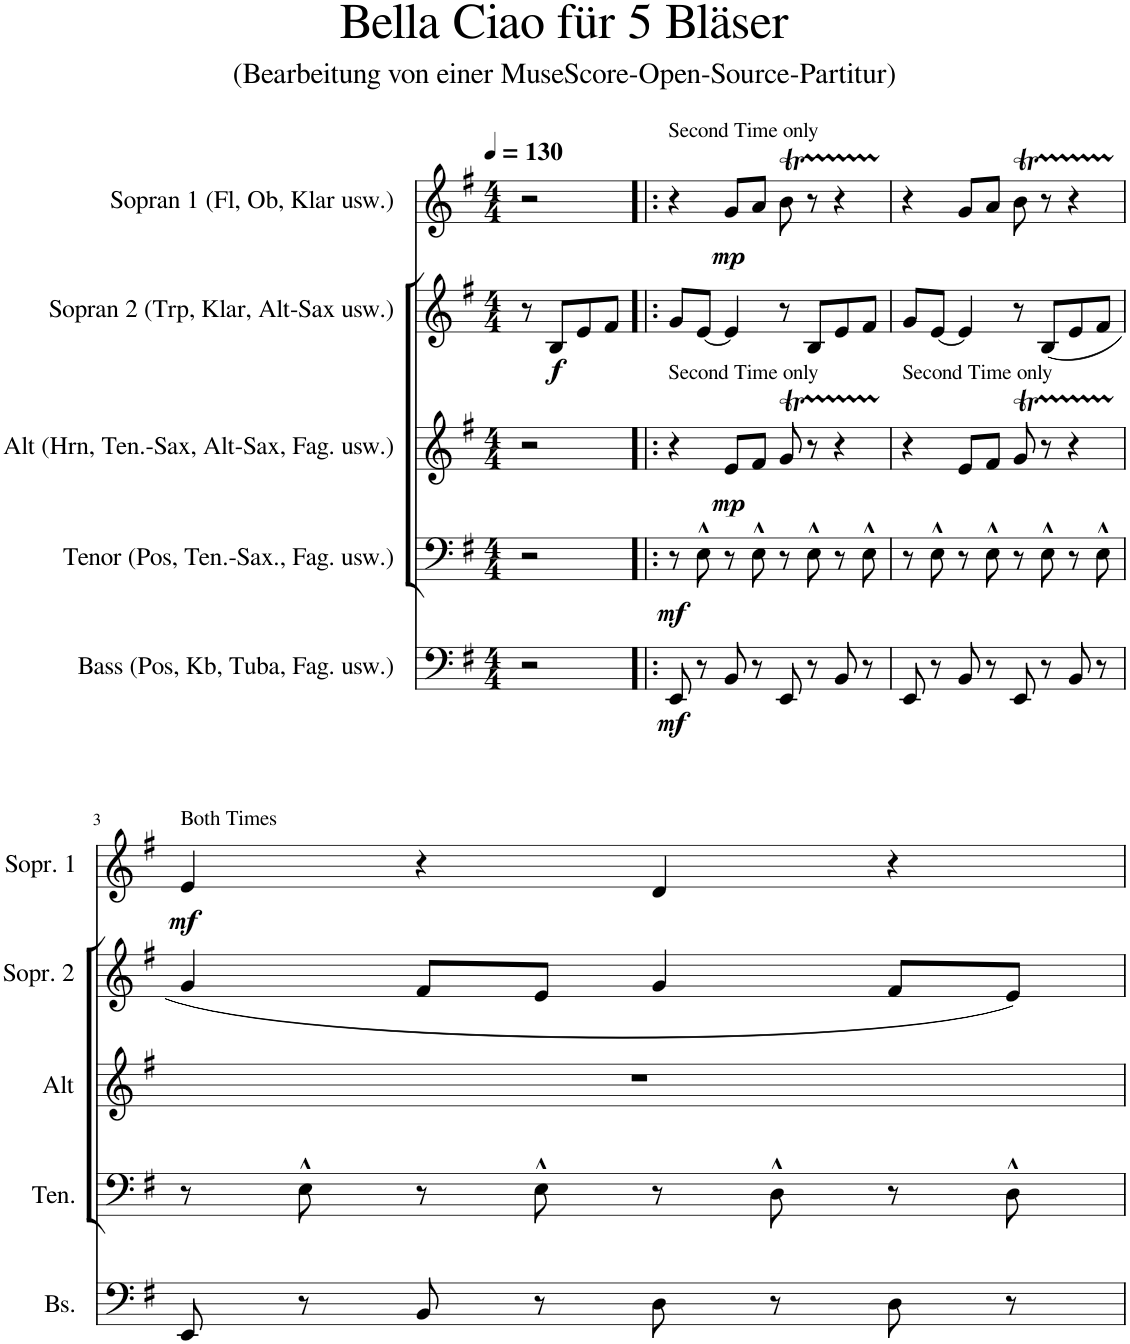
**kern	**dynam	**kern	**dynam	**kern	**dynam	**kern	**dynam	**kern	**dynam
*part5	*part5	*part4	*part4	*part3	*part3	*part2	*part2	*part1	*part1
*staff5	*staff5	*staff4	*staff4	*staff3	*staff3	*staff2	*staff2	*staff1	*staff1
*I"Bass (Pos, Kb, Tuba, Fag. usw.)	*	*I"Tenor (Pos, Ten.-Sax., Fag. usw.)	*	*I"Alt (Hrn, Ten.-Sax, Alt-Sax, Fag. usw.)	*	*I"Sopran 2 (Trp, Klar, Alt-Sax usw.)	*	*I"Sopran 1 (Fl, Ob, Klar usw.)	*
*I'Bs.	*	*I'Ten.	*	*I'Alt	*	*I'Sopr. 2	*	*I'Sopr. 1	*
*clefF4	*	*clefF4	*	*clefG2	*	*clefG2	*	*clefG2	*
*	*	*	*	*ITrd4c7	*	*ITrd1c2	*	*ITrd1c2	*
*k[f#]	*	*k[f#]	*	*k[f#]	*	*k[f#]	*	*k[f#]	*
*M4/4	*	*M4/4	*	*M4/4	*	*M4/4	*	*M4/4	*
*MM130	*	*MM130	*	*MM130	*	*MM130	*	*MM130	*
=	=	=	=	=	=	=	=	=	=
2r	.	2r	.	2r	.	8r	.	2r	.
!	!	!	!	!	!	!	!LO:DY:b	!	!
.	.	.	.	.	.	8B/L	f	.	.
.	.	.	.	.	.	8e/	.	.	.
.	.	.	.	.	.	8f#/J	.	.	.
=1!|:	=1!|:	=1!|:	=1!|:	=1!|:	=1!|:	=1!|:	=1!|:	=1!|:	=1!|:
!	!	!	!	!	!	!	!	!LO:TX:a:t=Second Time only	!
!	!	!	!	!LO:TX:a:t=Second Time only	!	!	!	!	!
!	!LO:DY:b	!	!LO:DY:b	!	!	!	!	!	!
8EE/	mf	8r	mf	4r	.	8g/L	.	4r	.
8r	.	8E^^\	.	.	.	[8e/J	.	.	.
!	!	!	!	!	!LO:DY:b	!	!	!	!LO:DY:b
8BB/	.	8r	.	8e/L	mp	4e/]	.	8g/L	mp
8r	.	8E^^\	.	8f#/J	.	.	.	8a/J	.
8EE/	.	8r	.	8gT/	.	8r	.	8bt\	.
8r	.	8E^^\	.	8r	.	8B/L	.	8r	.
8BB/	.	8r	.	4r	.	8e/	.	4r	.
8r	.	8E^^\	.	.	.	8f#/J	.	.	.
=2	=2	=2	=2	=2	=2	=2	=2	=2	=2
!	!	!	!	!LO:TX:a:t=Second Time only	!	!	!	!	!
8EE/	.	8r	.	4r	.	8g/L	.	4r	.
8r	.	8E^^\	.	.	.	[8e/J	.	.	.
8BB/	.	8r	.	8e/L	.	4e/]	.	8g/L	.
8r	.	8E^^\	.	8f#/J	.	.	.	8a/J	.
8EE/	.	8r	.	8gT/	.	8r	.	8bt\	.
8r	.	8E^^\	.	8r	.	(8B/L	.	8r	.
8BB/	.	8r	.	4r	.	8e/	.	4r	.
8r	.	8E^^\	.	.	.	8f#/J	.	.	.
!!LO:LB:g=z
=3	=3	=3	=3	=3	=3	=3	=3	=3	=3
!	!	!	!	!	!	!	!	!LO:TX:a:t=Both Times	!
!	!	!	!	!	!	!	!	!	!LO:DY:b
8EE/	.	8r	.	1r	.	4g/	.	4e/	mf
8r	.	8E^^\	.	.	.	.	.	.	.
8BB/	.	8r	.	.	.	8f#/L	.	4r	.
8r	.	8E^^\	.	.	.	8e/J	.	.	.
8D\	.	8r	.	.	.	4g/	.	4d/	.
8r	.	8D^^\	.	.	.	.	.	.	.
8D\	.	8r	.	.	.	8f#/L	.	4r	.
8r	.	8D^^\	.	.	.	8e/J)	.	.	.
=	=	=	=	=	=	=	=	=	=
*-	*-	*-	*-	*-	*-	*-	*-	*-	*-
